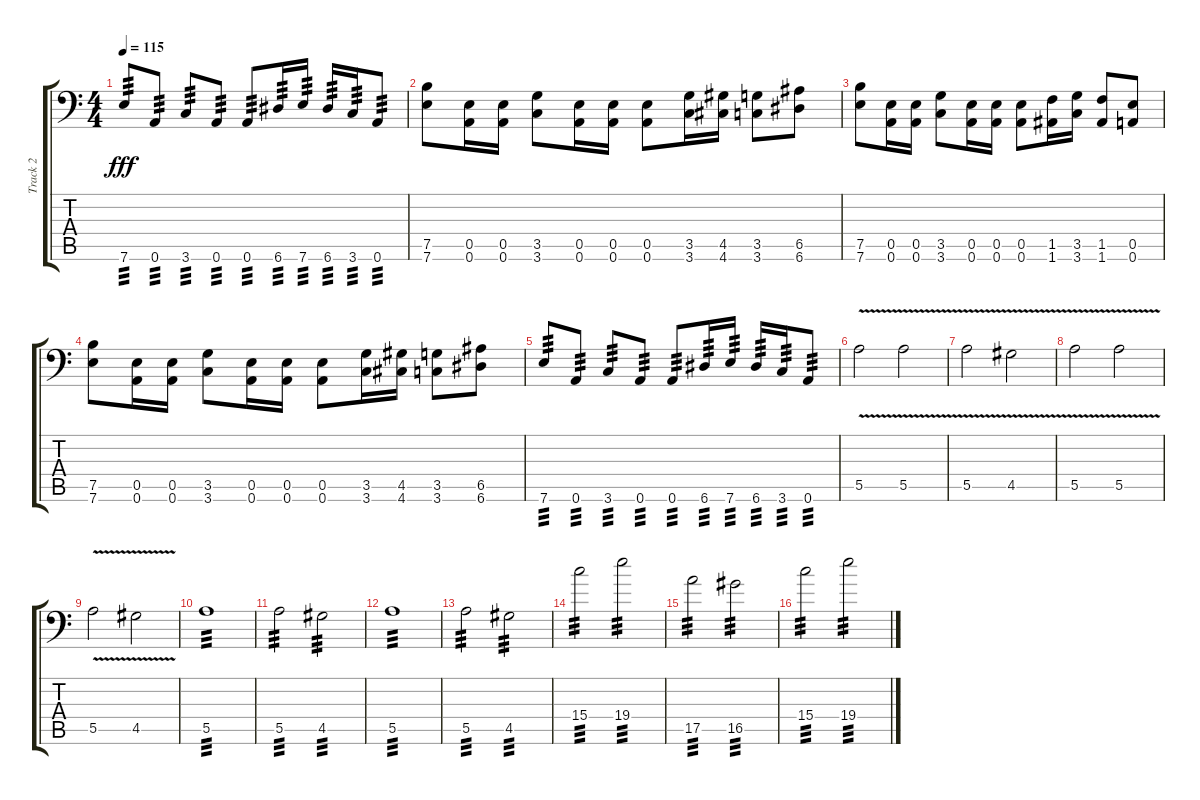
\track ("Track 2" "Track 2") {instrument distortionguitar}
\staff {score tabs}
\tuning (B3 Gb3 D3 A2 E2 A1) {hide}
\ts (4 4)
\tempo 115
\clef f4
\ks c
7.6.8{tp 3 dy fff} 0.6.8{tp 3} 3.6.8{tp 3} 0.6.8{tp 3} 0.6.8{tp 3} 6.6.16{tp 3} 7.6.16{tp 3} 6.6.16{tp 3} 3.6.16{tp 3} 0.6.8{tp 3} |
(7.5 7.6).8 (0.5 0.6).16 (0.5 0.6).16 (3.5 3.6).8 (0.5 0.6).16 (0.5 0.6).16 (0.5 0.6).8 (3.5 3.6).16 (4.5 4.6).16 (3.5 3.6).8 (6.5 6.6).8 |
(7.5 7.6).8 (0.5 0.6).16 (0.5 0.6).16 (3.5 3.6).8 (0.5 0.6).16 (0.5 0.6).16 (0.5 0.6).8 (1.5 1.6).16 (3.5 3.6).16 (1.5 1.6).8 (0.5 0.6).8 |
(7.5 7.6).8 (0.5 0.6).16 (0.5 0.6).16 (3.5 3.6).8 (0.5 0.6).16 (0.5 0.6).16 (0.5 0.6).8 (3.5 3.6).16 (4.5 4.6).16 (3.5 3.6).8 (6.5 6.6).8 |
7.6.8{tp 3} 0.6.8{tp 3} 3.6.8{tp 3} 0.6.8{tp 3} 0.6.8{tp 3} 6.6.16{tp 3} 7.6.16{tp 3} 6.6.16{tp 3} 3.6.16{tp 3} 0.6.8{tp 3} |
5.5{v}.2 5.5{v}.2 |
5.5{v}.2 4.5{v}.2 |
5.5{v}.2 5.5{v}.2 |
5.5{v}.2 4.5{v}.2 |
5.5.1{tp 3} |
5.5.2{tp 3} 4.5.2{tp 3} |
5.5.1{tp 3} |
5.5.2{tp 3} 4.5.2{tp 3} |
15.4.2{tp 3} 19.4.2{tp 3} |
17.5.2{tp 3} 16.5.2{tp 3} |
15.4.2{tp 3} 19.4.2{tp 3}
